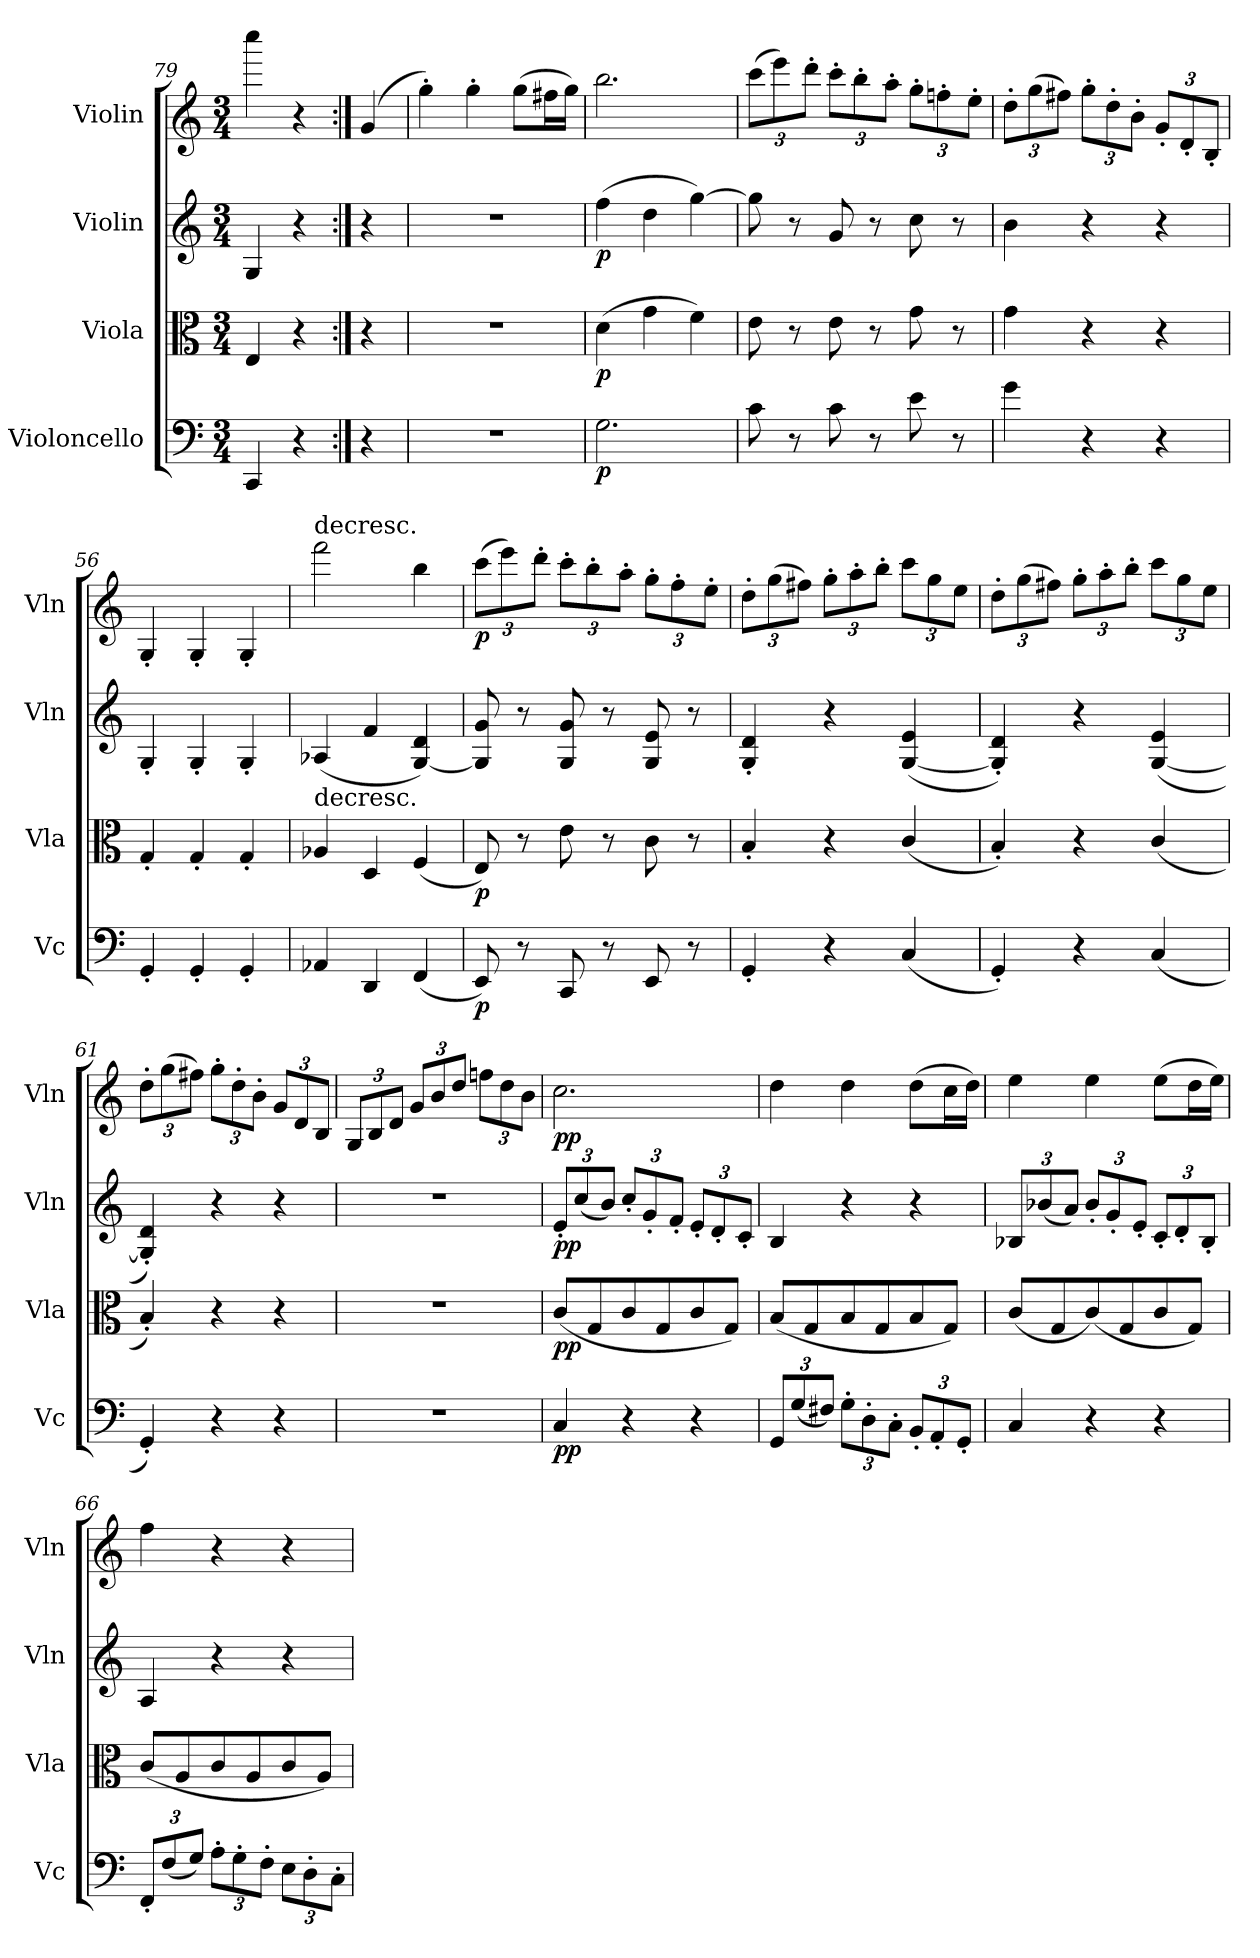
**kern	**dynam	**kern	**dynam	**kern	**dynam	**kern	**dynam
*part4	*part4	*part3	*part3	*part2	*part2	*part1	*part1
*staff4	*staff4	*staff3	*staff3	*staff2	*staff2	*staff1	*staff1
*I"Violoncello	*	*I"Viola	*	*I"Violin	*	*I"Violin	*
*I'Vc	*	*I'Vla	*	*I'Vln	*	*I'Vln	*
*clefF4	*	*clefC3	*	*clefG2	*	*clefG2	*
*k[]	*	*k[]	*	*k[]	*	*k[]	*
*M3/4	*	*M3/4	*	*M3/4	*	*M3/4	*
=79	=79	=79	=79	=79	=79	=79	=79
4CC/	.	4E/	.	4G/	.	4cccc\	.
4r	.	4r	.	4r	.	4r	.
=80:|!	=80:|!	=80:|!	=80:|!	=80:|!	=80:|!	=80:|!	=80:|!
4r	.	4r	.	4r	.	(4g/	.
=52	=52	=52	=52	=52	=52	=52	=52
2.r	.	2.r	.	2.r	.	4gg'\)	.
.	.	.	.	.	.	4gg'\	.
.	.	.	.	.	.	(8gg\L	.
.	.	.	.	.	.	16ff#X\L	.
.	.	.	.	.	.	16gg\JJ)	.
=53	=53	=53	=53	=53	=53	=53	=53
2.G\	p	(4d\	p	(4ff\	p	2.bb\	.
.	.	4g\	.	4dd\	.	.	.
.	.	4f\)	.	[4gg\)	.	.	.
=54	=54	=54	=54	=54	=54	=54	=54
8c\	.	8e\	.	8gg\]	.	(12ccc\L	.
.	.	.	.	.	.	12eee\)	.
8r	.	8r	.	8r	.	.	.
.	.	.	.	.	.	12ddd'\J	.
8c\	.	8e\	.	8g/	.	12ccc'\L	.
.	.	.	.	.	.	12bb'\	.
8r	.	8r	.	8r	.	.	.
.	.	.	.	.	.	12aa'\J	.
8e\	.	8g\	.	8cc\	.	12gg'\L	.
.	.	.	.	.	.	12ffn'\	.
8r	.	8r	.	8r	.	.	.
.	.	.	.	.	.	12ee'\J	.
=55	=55	=55	=55	=55	=55	=55	=55
4g\	.	4g\	.	4b\	.	12dd'\L	.
.	.	.	.	.	.	(12gg\	.
.	.	.	.	.	.	12ff#X\J)	.
4r	.	4r	.	4r	.	12gg'\L	.
.	.	.	.	.	.	12dd'\	.
.	.	.	.	.	.	12b'\J	.
4r	.	4r	.	4r	.	12g'/L	.
.	.	.	.	.	.	12d'/	.
.	.	.	.	.	.	12B'/J	.
=56	=56	=56	=56	=56	=56	=56	=56
4GG'/	.	4G'/	.	4G'/	.	4G'/	.
4GG'/	.	4G'/	.	4G'/	.	4G'/	.
4GG'/	.	4G'/	.	4G'/	.	4G'/	.
=57	=57	=57	=57	=57	=57	=57	=57
!	!	!	!	!	!	!LO:TX:t=decresc.	!
!	!	!LO:TX:t=decresc.	!	!	!	!	!
4AA-X/	.	4A-X/	.	(4A-X/	.	2fff\	.
4DD/	.	4D/	.	4f/	.	.	.
(4FF/	.	(4F/	.	[4G/ 4d/)	.	4bb\	.
=58	=58	=58	=58	=58	=58	=58	=58
8EE/)	p	8E/)	p	8G]/ 8g/	.	(12ccc\L	p
.	.	.	.	.	.	12eee\)	.
8r	.	8r	.	8r	.	.	.
.	.	.	.	.	.	12ddd'\J	.
8CC/	.	8e\	.	8G/ 8g/	.	12ccc'\L	.
.	.	.	.	.	.	12bb'\	.
8r	.	8r	.	8r	.	.	.
.	.	.	.	.	.	12aa'\J	.
8EE/	.	8c\	.	8G/ 8e/	.	12gg'\L	.
.	.	.	.	.	.	12ff'\	.
8r	.	8r	.	8r	.	.	.
.	.	.	.	.	.	12ee'\J	.
=59	=59	=59	=59	=59	=59	=59	=59
4GG'/	.	4B'/	.	4G'/ 4d'/	.	12dd'\L	.
.	.	.	.	.	.	(12gg\	.
.	.	.	.	.	.	12ff#X\J)	.
4r	.	4r	.	4r	.	12gg'\L	.
.	.	.	.	.	.	12aa'\	.
.	.	.	.	.	.	12bb'\J	.
(4C/	.	(4c/	.	([4G/ 4e/	.	12ccc\L	.
.	.	.	.	.	.	12gg\	.
.	.	.	.	.	.	12ee\J	.
=60	=60	=60	=60	=60	=60	=60	=60
4GG'/)	.	4B'/)	.	4G]'/ 4d'/)	.	12dd'\L	.
.	.	.	.	.	.	(12gg\	.
.	.	.	.	.	.	12ff#X\J)	.
4r	.	4r	.	4r	.	12gg'\L	.
.	.	.	.	.	.	12aa'\	.
.	.	.	.	.	.	12bb'\J	.
(4C/	.	(4c/	.	([4G/ 4e/	.	12ccc\L	.
.	.	.	.	.	.	12gg\	.
.	.	.	.	.	.	12ee\J	.
=61	=61	=61	=61	=61	=61	=61	=61
4GG'/)	.	4B'/)	.	4G]'/ 4d'/)	.	12dd'\L	.
.	.	.	.	.	.	(12gg\	.
.	.	.	.	.	.	12ff#X\J)	.
4r	.	4r	.	4r	.	12gg'\L	.
.	.	.	.	.	.	12dd'\	.
.	.	.	.	.	.	12b'\J	.
4r	.	4r	.	4r	.	12g/L	.
.	.	.	.	.	.	12d/	.
.	.	.	.	.	.	12B/J	.
=62	=62	=62	=62	=62	=62	=62	=62
2.r	.	2.r	.	2.r	.	12G/L	.
.	.	.	.	.	.	12B/	.
.	.	.	.	.	.	12d/J	.
.	.	.	.	.	.	12g/L	.
.	.	.	.	.	.	12b/	.
.	.	.	.	.	.	12dd/J	.
.	.	.	.	.	.	12ffn\L	.
.	.	.	.	.	.	12dd\	.
.	.	.	.	.	.	12b\J	.
=63	=63	=63	=63	=63	=63	=63	=63
4C/	pp	(8c/L	pp	12e'/L	pp	2.cc\	pp
.	.	.	.	(12cc/	.	.	.
.	.	8G/	.	.	.	.	.
.	.	.	.	12b/J)	.	.	.
4r	.	8c/	.	12cc'/L	.	.	.
.	.	.	.	12g'/	.	.	.
.	.	8G/	.	.	.	.	.
.	.	.	.	12f'/J	.	.	.
4r	.	8c/	.	12e'/L	.	.	.
.	.	.	.	12d'/	.	.	.
.	.	8G/J)	.	.	.	.	.
.	.	.	.	12c'/J	.	.	.
=64	=64	=64	=64	=64	=64	=64	=64
12GG/L	.	(8B/L	.	4B/	.	4dd\	.
(12G/	.	.	.	.	.	.	.
.	.	8G/	.	.	.	.	.
12F#X/J)	.	.	.	.	.	.	.
12G'\L	.	8B/	.	4r	.	4dd\	.
12D'\	.	.	.	.	.	.	.
.	.	8G/	.	.	.	.	.
12C'\J	.	.	.	.	.	.	.
12BB'/L	.	8B/	.	4r	.	(8dd\L	.
12AA'/	.	.	.	.	.	.	.
.	.	8G/J)	.	.	.	16cc\L	.
12GG'/J	.	.	.	.	.	.	.
.	.	.	.	.	.	16dd\JJ)	.
=65	=65	=65	=65	=65	=65	=65	=65
4C/	.	(8c/L	.	12B-X/L	.	4ee\	.
.	.	.	.	(12b-X/	.	.	.
.	.	8G/	.	.	.	.	.
.	.	.	.	12a/J)	.	.	.
4r	.	(8c/)	.	12b-'/L	.	4ee\	.
.	.	.	.	12g'/	.	.	.
.	.	8G/	.	.	.	.	.
.	.	.	.	12e'/J	.	.	.
4r	.	8c/	.	12c'/L	.	(8ee\L	.
.	.	.	.	12d'/	.	.	.
.	.	8G/J)	.	.	.	16dd\L	.
.	.	.	.	12B-'/J	.	.	.
.	.	.	.	.	.	16ee\JJ)	.
=66	=66	=66	=66	=66	=66	=66	=66
12FF'/L	.	(8c/L	.	4A/	.	4ff\	.
(12F/	.	.	.	.	.	.	.
.	.	8A/	.	.	.	.	.
12G/J)	.	.	.	.	.	.	.
12A'\L	.	8c/	.	4r	.	4r	.
12G'\	.	.	.	.	.	.	.
.	.	8A/	.	.	.	.	.
12F'\J	.	.	.	.	.	.	.
12E\L	.	8c/	.	4r	.	4r	.
12D'\	.	.	.	.	.	.	.
.	.	8A/J)	.	.	.	.	.
12C'\J	.	.	.	.	.	.	.
=	=	=	=	=	=	=	=
*-	*-	*-	*-	*-	*-	*-	*-
